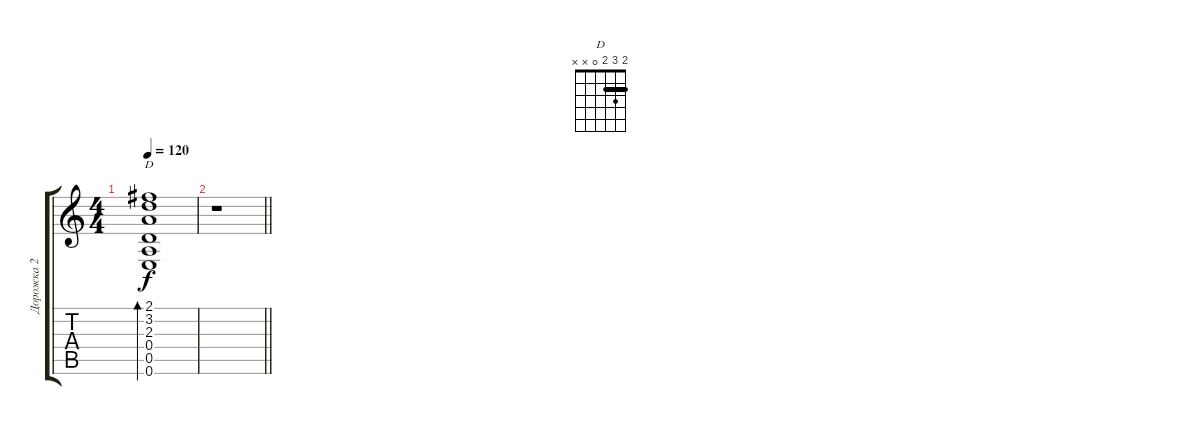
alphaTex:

\track ("Дорожка 2" "Дорожка 2") {instrument acousticguitarsteel}
\staff {score tabs}
\tuning (E4 B3 G3 D3 A2 E2) {hide}
\chord ("D" 2 3 2 0 x x) {barre 2}
\ts (4 4)
\tempo 120
\clef g2
\ks c
(2.1 3.2 2.3 0.4 0.5 0.6).1{bd 60 ch "D" dy f} |
\barLineRight lightlight
r.1
